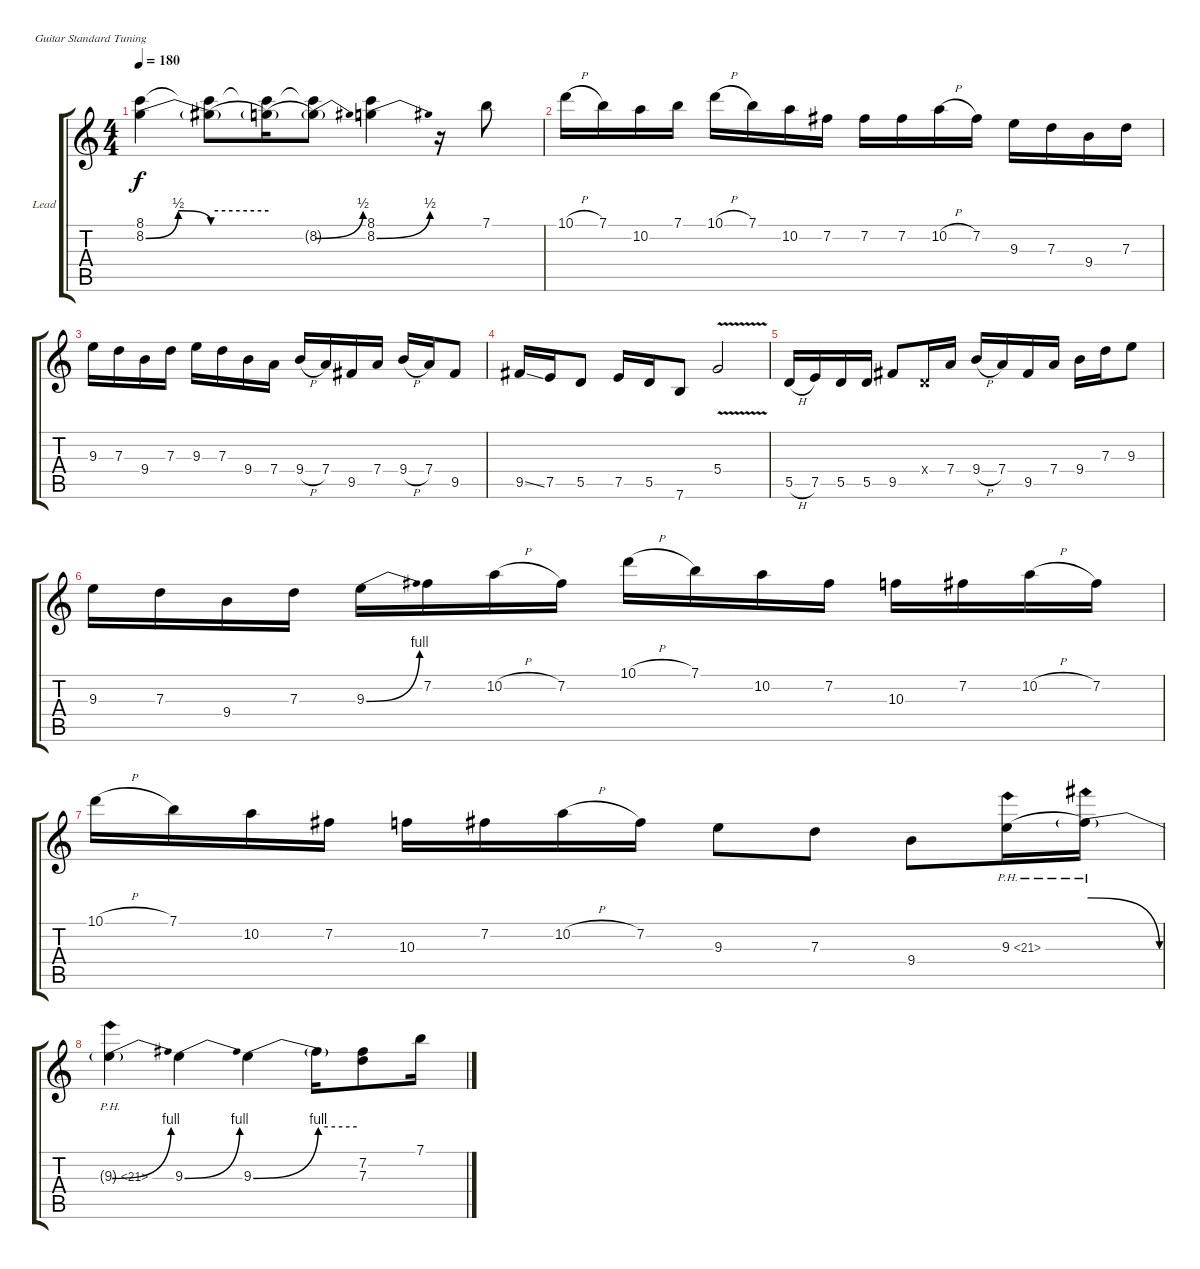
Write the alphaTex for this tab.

\bracketExtendMode groupsimilarinstruments
\firstSystemTrackNameOrientation horizontal
\otherSystemsTrackNameOrientation horizontal
\track ("Guitar Lead" "Lead") {instrument distortionguitar}
\staff {score tabs}
\tuning (E4 B3 G3 D3 A2 E2)
\ts (4 4)
\tempo 180
\clef g2
\scale
0.485477
\ks c
(8.1 8.2{be (bendrelease 0 0 30 2 30 2 60 0)}).4{dy f} (8.1{t} 8.2{be (hold 0 2 60 2) t}).8 (8.1{t} 8.2{be (hold 0 0 60 0) t}).16 (8.1{t} 8.2{be (bend 0 0 60 2) t}).8 (8.1 8.2{be (bend 0 0 60 2)}).4 r.16 7.1.8 |
\scale
0.257261 10.1{h}.16 7.1.16 10.2.16 7.1.16 10.1{h}.16 7.1.16 10.2.16 7.2.16 7.2.16 7.2.16 10.2{h}.16 7.2.16 9.3.16 7.3.16 9.4.16 7.3.16 |
\scale
0.257261 9.3.16 7.3.16 9.4.16 7.3.16 9.3.16 7.3.16 9.4.16 7.4.16 9.4{h}.16 7.4.16 9.5.16 7.4.16 9.4{h}.16 7.4.16 9.5.8 |
\scale
0.333333 9.5{ss}.16 7.5.16 5.5.8 7.5.16 5.5.16 7.6.8 5.4{v}.2 |
\scale
0.333333 5.5{h}.16 7.5.16 5.5.16 5.5.16 9.5.8 0.4{x}.16 7.4.16 9.4{h}.16 7.4.16 9.5.16 7.4.16 9.4.16 7.3.16 9.3.8 |
\scale
0.333333 9.3.16 7.3.16 9.4.16 7.3.16 9.3{be (bend 0 0 60 4)}.16 7.2.16 10.2{h}.16 7.2.16 10.1{h}.16 7.1.16 10.2.16 7.2.16 10.3.16 7.2.16 10.2{h}.16 7.2.16 |
\scale
0.333333 10.1{h}.16 7.1.16 10.2.16 7.2.16 10.3.16 7.2.16 10.2{h}.16 7.2.16 9.3.8 7.3.8 9.4.8 9.3{be (hold 0 0 60 0) ph 12}.16 9.3{be (release 0 4 60 0) ph 12 t}.16 |
\scale
0.333333 9.3{be (bend 0 0 60 4) ph 12 t}.4 9.3{be (bend 0 0 60 4)}.4 9.3{be (bend 0 0 60 4)}.4 9.3{be (hold 0 4 60 4) t}.16 (7.2 7.3).8 7.1.16
